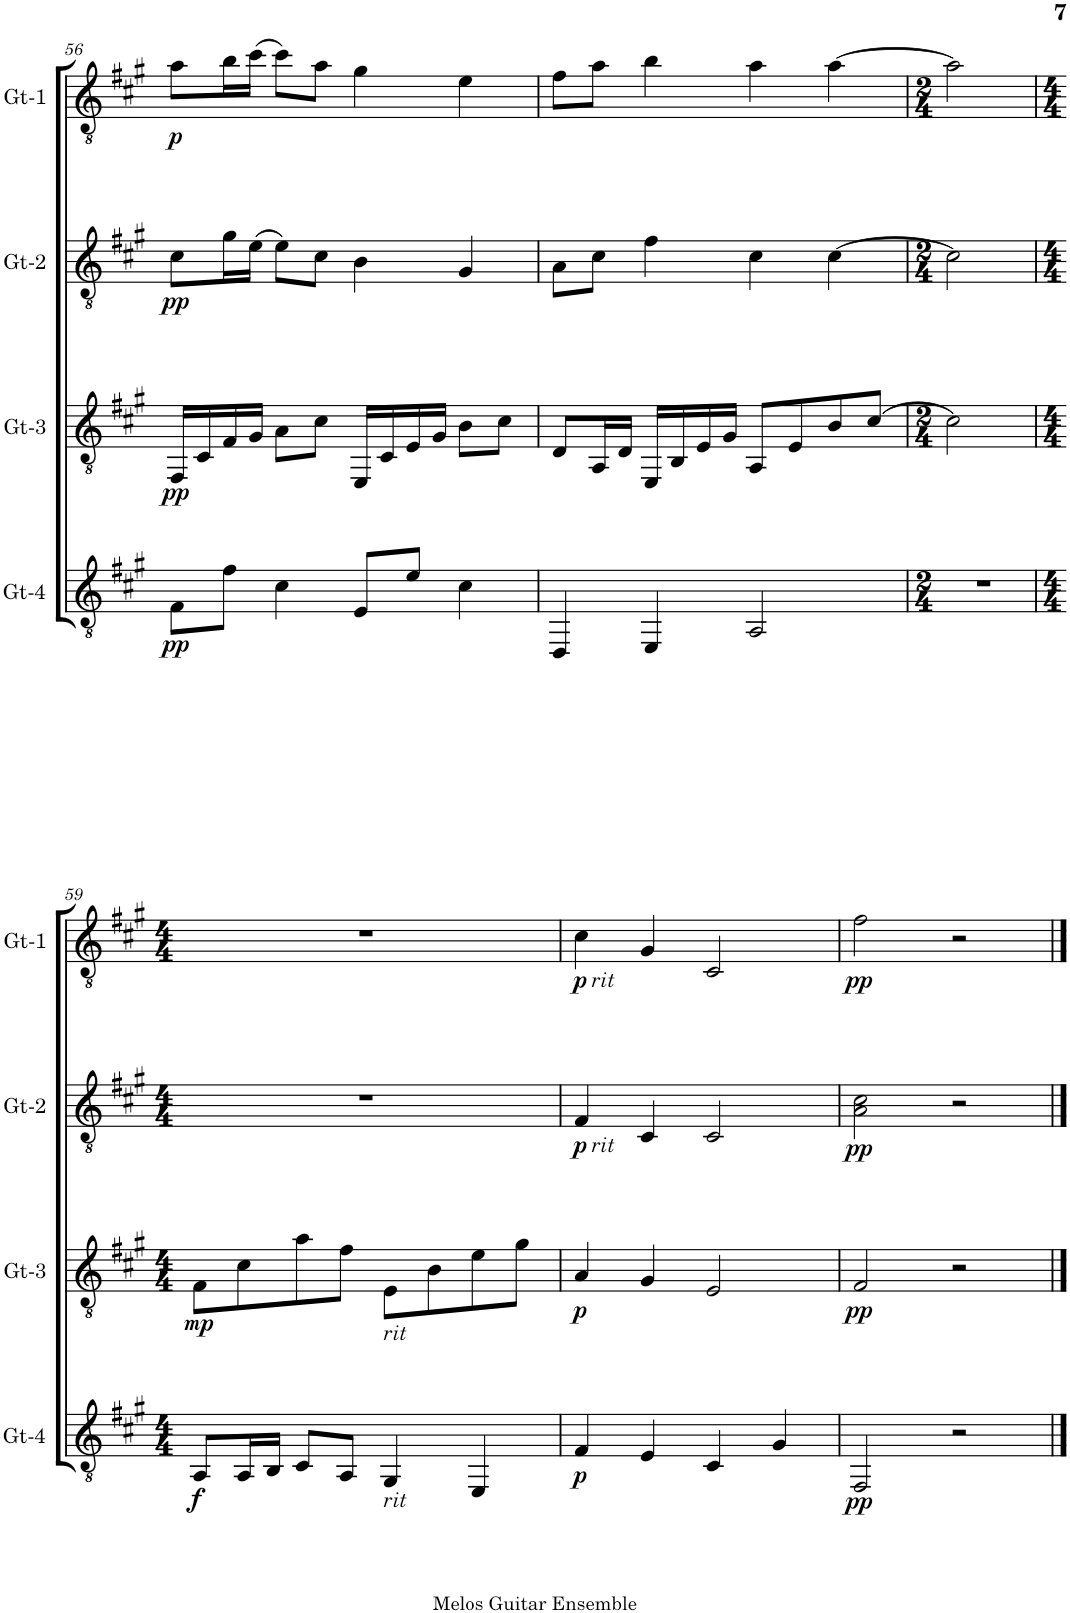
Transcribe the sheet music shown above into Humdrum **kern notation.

**kern	**dynam	**kern	**dynam	**kern	**dynam	**kern	**dynam
*part4	*part4	*part3	*part3	*part2	*part2	*part1	*part1
*staff4	*staff4	*staff3	*staff3	*staff2	*staff2	*staff1	*staff1
*I"Gt-4	*	*I"Gt-3	*	*I"Gt-2	*	*I"Gt-1	*
*I'Gt-4	*	*I'Gt-3	*	*I'Gt-2	*	*I'Gt-1	*
!!LO:PB:g=z
*clefGv2	*	*clefGv2	*	*clefGv2	*	*clefGv2	*
*k[f#c#g#]	*	*k[f#c#g#]	*	*k[f#c#g#]	*	*k[f#c#g#]	*
*M4/4	*	*M4/4	*	*M4/4	*	*M4/4	*
=56	=56	=56	=56	=56	=56	=56	=56
!	!LO:DY:b	!	!LO:DY:b	!	!LO:DY:b	!	!LO:DY:b
8F#\L	pp	16FF#/LL	pp	8c#\L	pp	8a\L	p
.	.	16C#/	.	.	.	.	.
8f#\J	.	16F#/	.	16g#\L	.	16b\L	.
.	.	16G#/JJ	.	(16e\JJ	.	(16cc#\JJ	.
4c#\	.	8A\L	.	8e\L)	.	8cc#\L)	.
.	.	8c#\J	.	8c#\J	.	8a\J	.
8E/L	.	16EE/LL	.	4B\	.	4g#\	.
.	.	16C#/	.	.	.	.	.
8e/J	.	16E/	.	.	.	.	.
.	.	16G#/JJ	.	.	.	.	.
4c#\	.	8B\L	.	4G#/	.	4e\	.
.	.	8c#\J	.	.	.	.	.
=57	=57	=57	=57	=57	=57	=57	=57
4DD/	.	8D/L	.	8A\L	.	8f#\L	.
.	.	16AA/L	.	8c#\J	.	8a\J	.
.	.	16D/JJ	.	.	.	.	.
4EE/	.	16EE/LL	.	4f#\	.	4b\	.
.	.	16BB/	.	.	.	.	.
.	.	16E/	.	.	.	.	.
.	.	16G#/JJ	.	.	.	.	.
2AA/	.	8AA/L	.	4c#\	.	4a\	.
.	.	8E/	.	.	.	.	.
.	.	8B/	.	[4c#\	.	[4a\	.
.	.	[8c#/J	.	.	.	.	.
=58	=58	=58	=58	=58	=58	=58	=58
*M2/4	*	*M2/4	*	*M2/4	*	*M2/4	*
2r	.	2c#\]	.	2c#\]	.	2a\]	.
!!LO:LB:g=z
=59	=59	=59	=59	=59	=59	=59	=59
*M4/4	*	*M4/4	*	*M4/4	*	*M4/4	*
!	!LO:DY:b	!	!LO:DY:b	!	!	!	!
8AA/L	f	8F#\L	mp	1r	.	1r	.
16AA/L	.	8c#\	.	.	.	.	.
16BB/JJ	.	.	.	.	.	.	.
8C#/L	.	8a\	.	.	.	.	.
8AA/J	.	8f#\J	.	.	.	.	.
!	!	!LO:TX:b:i:t=rit	!	!	!	!	!
!LO:TX:b:i:t=rit	!	!	!	!	!	!	!
4GG#/	.	8E\L	.	.	.	.	.
.	.	8B\	.	.	.	.	.
4EE/	.	8e\	.	.	.	.	.
.	.	8g#\J	.	.	.	.	.
=60	=60	=60	=60	=60	=60	=60	=60
!	!	!	!	!	!	!LO:TX:b:i:t=rit	!
!	!	!	!	!LO:TX:b:i:t=rit	!	!	!
!	!LO:DY:b	!	!LO:DY:b	!	!LO:DY:b	!	!LO:DY:b
4F#/	p	4A/	p	4F#/	p	4c#\	p
4E/	.	4G#/	.	4C#/	.	4G#/	.
4C#/	.	2E/	.	2C#/	.	2C#/	.
4G#/	.	.	.	.	.	.	.
=61	=61	=61	=61	=61	=61	=61	=61
!	!LO:DY:b	!	!LO:DY:b	!	!LO:DY:b	!	!LO:DY:b
2FF#/	pp	2F#/	pp	2A\ 2c#\	pp	2f#\	pp
2r	.	2r	.	2r	.	2r	.
==	==	==	==	==	==	==	==
*-	*-	*-	*-	*-	*-	*-	*-
